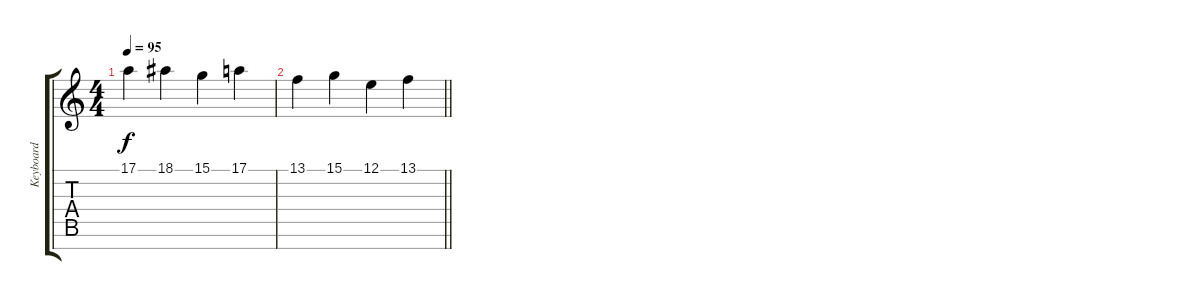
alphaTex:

\track ("Keyboard" "Keyboard") {instrument acousticgrandpiano}
\staff {score tabs}
\tuning (E4 B3 G3 D3 A2 E2 B1) {hide}
\ts (4 4)
\tempo 95
\clef g2
\ks c
17.1.4{dy f} 18.1.4 15.1.4 17.1.4 |
\barLineRight lightlight
13.1.4 15.1.4 12.1.4 13.1.4
